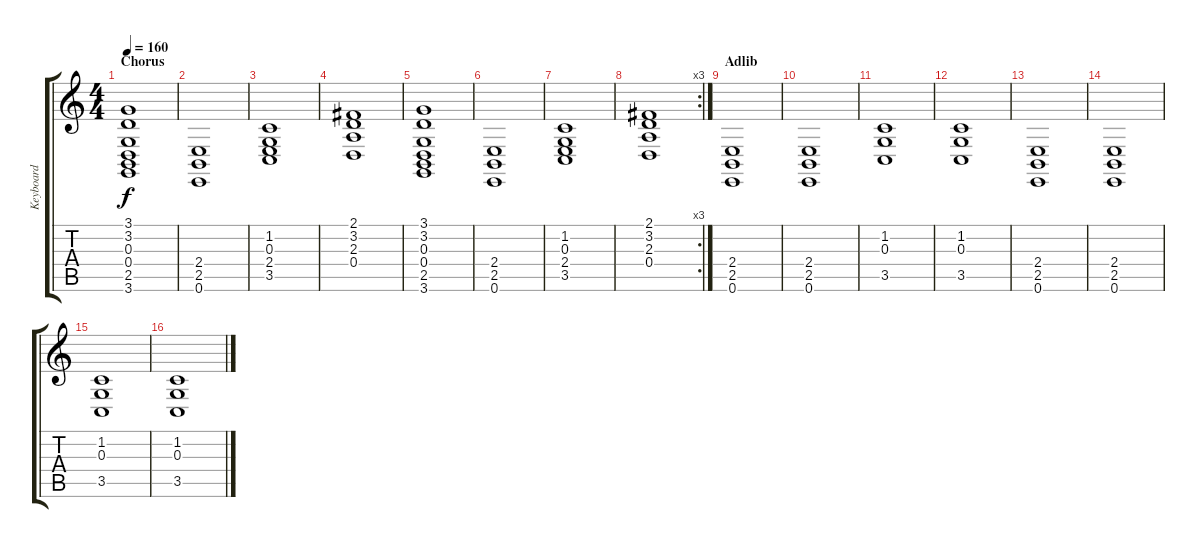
\track ("Keyboard" "Keyboard") {instrument acousticgrandpiano}
\staff {score tabs}
\tuning (E4 B3 G3 D3 A2 E2) {hide}
\ts (4 4)
\section ("" "Chorus")
\tempo 160
\clef g2
\ks c
(3.1 3.2 0.3 0.4 2.5 3.6).1{dy f} |
(2.4 2.5 0.6).1 |
(1.2 0.3 2.4 3.5).1 |
(2.1 3.2 2.3 0.4).1 |
(3.1 3.2 0.3 0.4 2.5 3.6).1 |
(2.4 2.5 0.6).1 |
(1.2 0.3 2.4 3.5).1 |
\rc 3
(2.1 3.2 2.3 0.4).1 |
\section ("" "Adlib")
(2.4 2.5 0.6).1 |
(2.4 2.5 0.6).1 |
(1.2 0.3 3.5).1 |
(1.2 0.3 3.5).1 |
(2.4 2.5 0.6).1 |
(2.4 2.5 0.6).1 |
(1.2 0.3 3.5).1 |
(1.2 0.3 3.5).1
